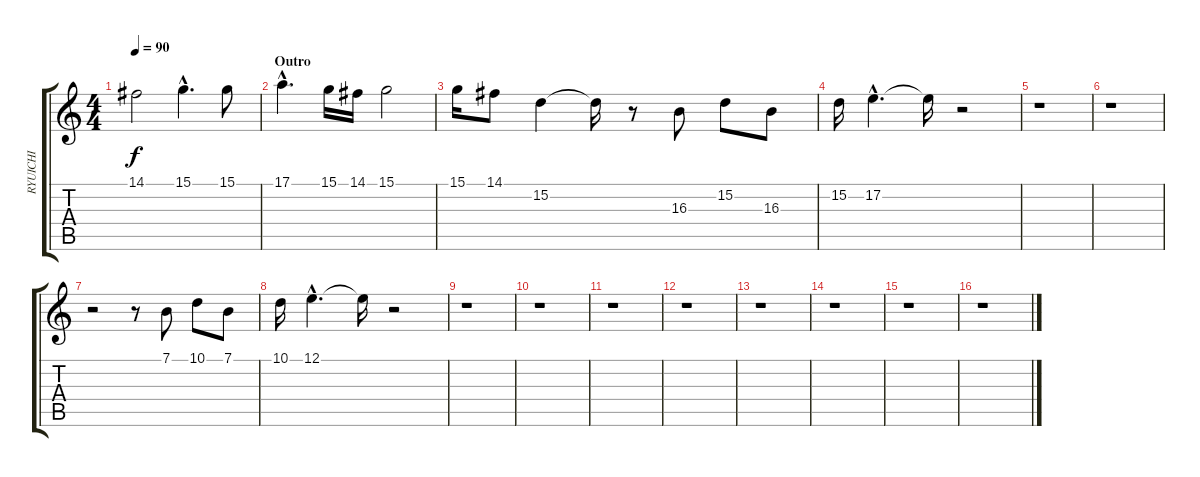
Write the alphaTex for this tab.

\track ("RYUICHI" "RYUICHI") {instrument tenorsax}
\staff {score tabs}
\tuning (E4 B3 G3 D3 A2 E2) {hide}
\ts (4 4)
\tempo 90
\clef g2
\ks c
14.1.2{dy f} 15.1{hac}.4{d} 15.1.8 |
\section ("" "Outro")
17.1{hac}.4{d} 15.1.16 14.1.16 15.1.2 |
15.1.16 14.1.8 15.2.4 15.2{t}.16 r.8 16.3.8 15.2.8 16.3.8 |
15.2.16 17.2{hac}.4{d} 17.2{t}.16 r.2 |
r.1 |
r.1 |
r.2 r.8 7.1.8 10.1.8 7.1.8 |
10.1.16 12.1{hac}.4{d} 12.1{t}.16 r.2 |
r.1 |
r.1 |
r.1 |
r.1 |
r.1 |
r.1 |
r.1 |
r.1
